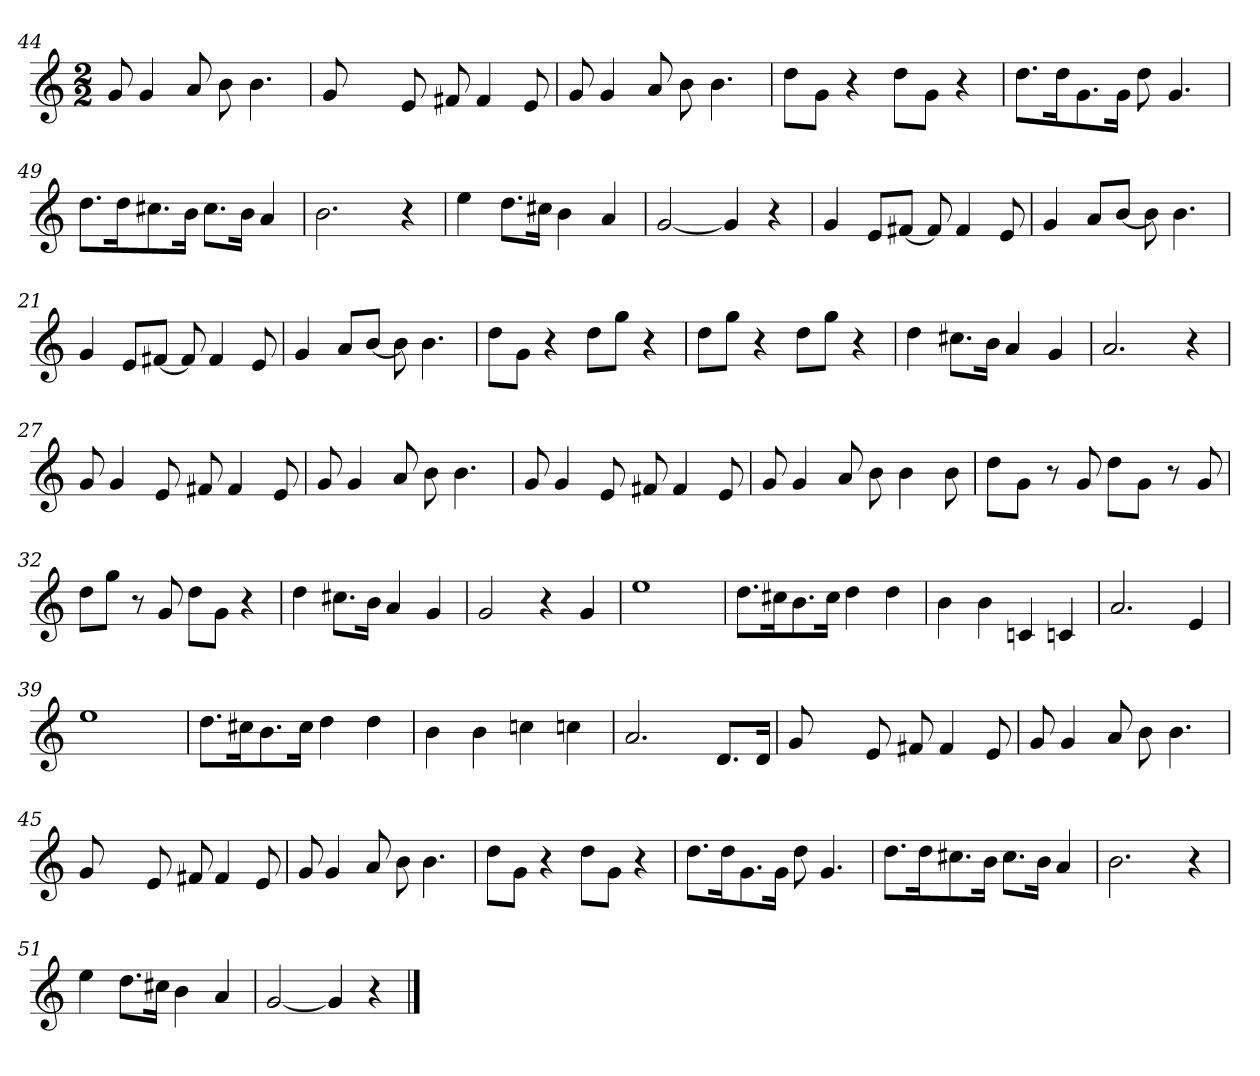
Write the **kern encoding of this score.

**kern
*part1
*staff1
*M2/2
=44
8g
4g
8a
8b
4.b
=45
8g
4ryy
8e
8f#X
4f#
8e
=46
8g
4g
8a
8b
4.b
=47
8ddL
8gJ
4r
8ddL
8gJ
4r
=48
8.ddL
16ddK
8.g
16gJk
8dd
4.g
=49
8.ddL
16ddK
8.cc#X
16bJk
8.cc#L
16bJk
4a
=50
2.b
4r
=51
4ee
8.ddL
16cc#XJk
4b
4a
=52
[2g
4g]
4r
=19
4g
8eL
[8f#XJ
8f#]
4f#
8e
=20
4g
8aL
[8bJ
8b]
4.b
=21
4g
8eL
[8f#XJ
8f#]
4f#
8e
=22
4g
8aL
[8bJ
8b]
4.b
=23
8ddL
8gJ
4r
8ddL
8ggJ
4r
=24
8ddL
8ggJ
4r
8ddL
8ggJ
4r
=25
4dd
8.cc#XL
16bJk
4a
4g
=26
2.a
4r
=27
8g
4g
8e
8f#X
4f#
8e
=28
8g
4g
8a
8b
4.b
=29
8g
4g
8e
8f#X
4f#
8e
=30
8g
4g
8a
8b
4b
8b
=31
8ddL
8gJ
8r
8g
8ddL
8gJ
8r
8g
=32
8ddL
8ggJ
8r
8g
8ddL
8gJ
4r
=33
4dd
8.cc#XL
16bJk
4a
4g
=34
2g
4r
4g
=35
1ee
=36
8.ddL
16cc#XK
8.b
16cc#Jk
4dd
4dd
=37
4b
4b
4cn
4cn
=38
2.a
4e
=39
1ee
=40
8.ddL
16cc#XK
8.b
16cc#Jk
4dd
4dd
=41
4b
4b
4ccn
4ccn
=42
2.a
8.dL
16dJk
=43
8g
4ryy
8e
8f#X
4f#
8e
=44
8g
4g
8a
8b
4.b
=45
8g
4ryy
8e
8f#X
4f#
8e
=46
8g
4g
8a
8b
4.b
=47
8ddL
8gJ
4r
8ddL
8gJ
4r
=48
8.ddL
16ddK
8.g
16gJk
8dd
4.g
=49
8.ddL
16ddK
8.cc#X
16bJk
8.cc#L
16bJk
4a
=50
2.b
4r
=51
4ee
8.ddL
16cc#XJk
4b
4a
=52
[2g
4g]
4r
==
*-
